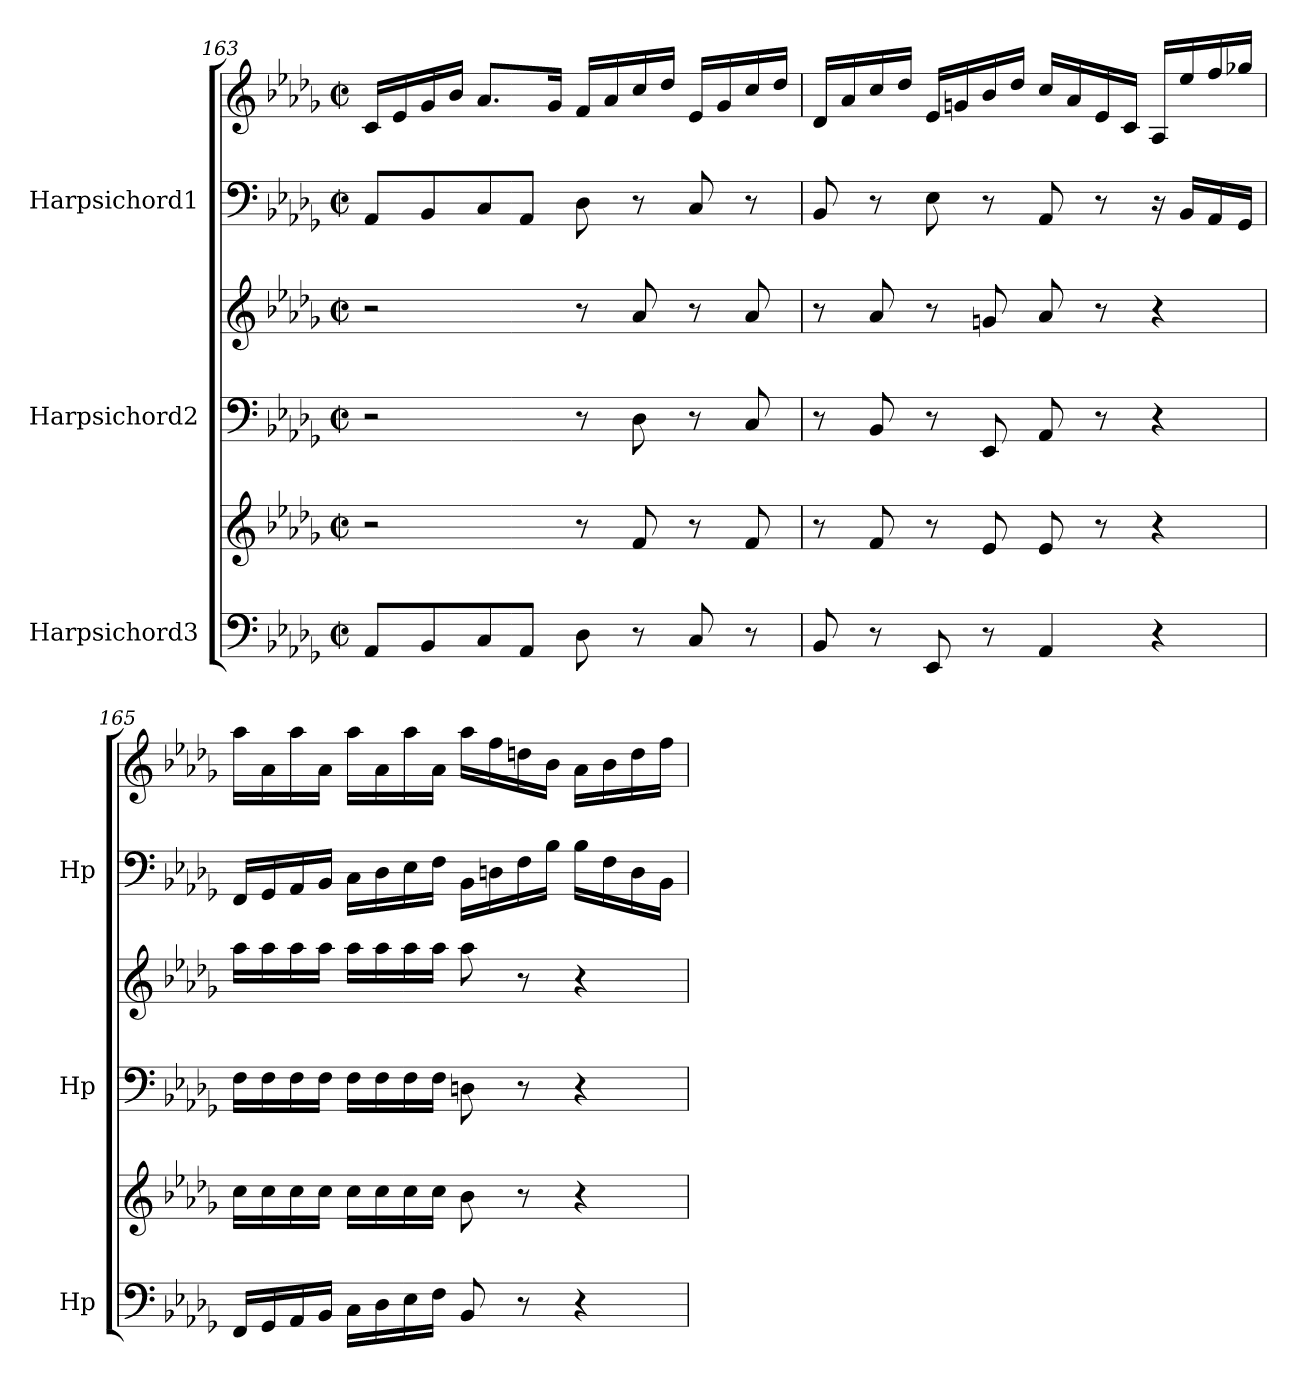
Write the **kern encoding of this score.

**kern	**kern	**kern	**kern	**kern	**kern
*part3	*part3	*part2	*part2	*part1	*part1
*staff6	*staff5	*staff4	*staff3	*staff2	*staff1
*I"Harpsichord3	*	*I"Harpsichord2	*	*I"Harpsichord1	*
*I'Hp	*	*I'Hp	*	*I'Hp	*
!!LO:LB:g=z
*clefF4	*clefG2	*clefF4	*clefG2	*clefF4	*clefG2
*k[b-e-a-d-g-]	*k[b-e-a-d-g-]	*k[b-e-a-d-g-]	*k[b-e-a-d-g-]	*k[b-e-a-d-g-]	*k[b-e-a-d-g-]
*M4/4	*M4/4	*M4/4	*M4/4	*M4/4	*M4/4
*met(c|)	*met(c|)	*met(c|)	*met(c|)	*met(c|)	*met(c|)
=163	=163	=163	=163	=163	=163
8AA-/L	2r	2r	2r	8AA-/L	16c/LL
.	.	.	.	.	16e-/
8BB-/	.	.	.	8BB-/	16g-/
.	.	.	.	.	16b-/JJ
8C/	.	.	.	8C/	8.a-/L
8AA-/J	.	.	.	8AA-/J	.
.	.	.	.	.	16g-/Jk
8D-\	8r	8r	8r	8D-\	16f/LL
.	.	.	.	.	16a-/
8r	8f/	8D-\	8a-/	8r	16cc/
.	.	.	.	.	16dd-/JJ
8C/	8r	8r	8r	8C/	16e-/LL
.	.	.	.	.	16g-/
8r	8f/	8C/	8a-/	8r	16cc/
.	.	.	.	.	16dd-/JJ
=164	=164	=164	=164	=164	=164
8BB-/	8r	8r	8r	8BB-/	16d-/LL
.	.	.	.	.	16a-/
8r	8f/	8BB-/	8a-/	8r	16cc/
.	.	.	.	.	16dd-/JJ
8EE-/	8r	8r	8r	8E-\	16e-/LL
.	.	.	.	.	16gn/
8r	8e-/	8EE-/	8gn/	8r	16b-/
.	.	.	.	.	16dd-/JJ
4AA-/	8e-/	8AA-/	8a-/	8AA-/	16cc/LL
.	.	.	.	.	16a-/
.	8r	8r	8r	8r	16e-/
.	.	.	.	.	16c/JJ
4r	4r	4r	4r	16r	16A-/LL
.	.	.	.	16BB-/LL	16ee-/
.	.	.	.	16AA-/	16ff/
.	.	.	.	16GG-/JJ	16gg-X/JJ
=165	=165	=165	=165	=165	=165
16FF/LL	16cc\LL	16F\LL	16aa-\LL	16FF/LL	16aa-\LL
16GG-/	16cc\	16F\	16aa-\	16GG-/	16a-\
16AA-/	16cc\	16F\	16aa-\	16AA-/	16aa-\
16BB-/JJ	16cc\JJ	16F\JJ	16aa-\JJ	16BB-/JJ	16a-\JJ
16C\LL	16cc\LL	16F\LL	16aa-\LL	16C\LL	16aa-\LL
16D-\	16cc\	16F\	16aa-\	16D-\	16a-\
16E-\	16cc\	16F\	16aa-\	16E-\	16aa-\
16F\JJ	16cc\JJ	16F\JJ	16aa-\JJ	16F\JJ	16a-\JJ
8BB-/	8b-\	8Dn\	8aa-\	16BB-\LL	16aa-\LL
.	.	.	.	16Dn\	16ff\
8r	8r	8r	8r	16F\	16ddn\
.	.	.	.	16B-\JJ	16b-\JJ
4r	4r	4r	4r	16B-\LL	16a-\LL
.	.	.	.	16F\	16b-\
.	.	.	.	16D\	16dd\
.	.	.	.	16BB-\JJ	16ff\JJ
=	=	=	=	=	=
*-	*-	*-	*-	*-	*-
